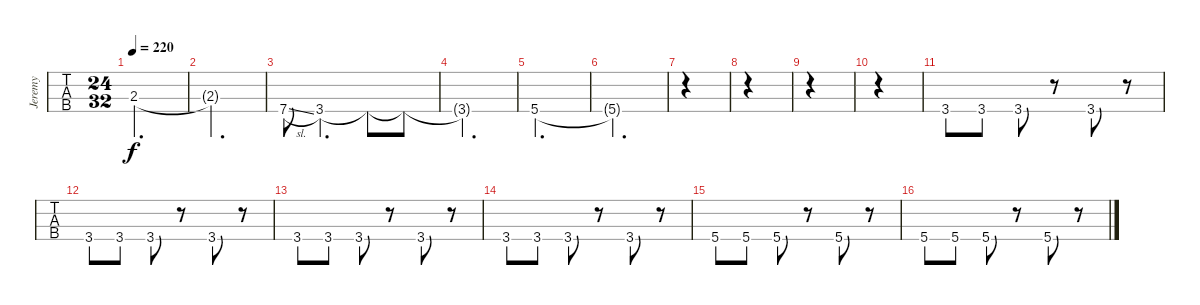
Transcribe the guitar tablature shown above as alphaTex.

\track ("Jeremy" "Jeremy") {instrument electricbasspick}
\staff {tabs}
\tuning (G2 D2 A1 E1) {hide}
\ts (24 32)
\tempo 220
\clef f4
\ks c
2.3{t}.2{d dy f} |
2.3{t}.2{d} |
7.4{sl}.8 3.4.4{d} 3.4{t}.8 3.4{t}.8 |
3.4{t}.2{d} |
5.4.2{d} |
5.4{t}.2{d} |
|
|
|
|
3.4.8 3.4.8 3.4.8 r.8 3.4.8 r.8 |
3.4.8 3.4.8 3.4.8 r.8 3.4.8 r.8 |
3.4.8 3.4.8 3.4.8 r.8 3.4.8 r.8 |
3.4.8 3.4.8 3.4.8 r.8 3.4.8 r.8 |
5.4.8 5.4.8 5.4.8 r.8 5.4.8 r.8 |
5.4.8 5.4.8 5.4.8 r.8 5.4.8 r.8
